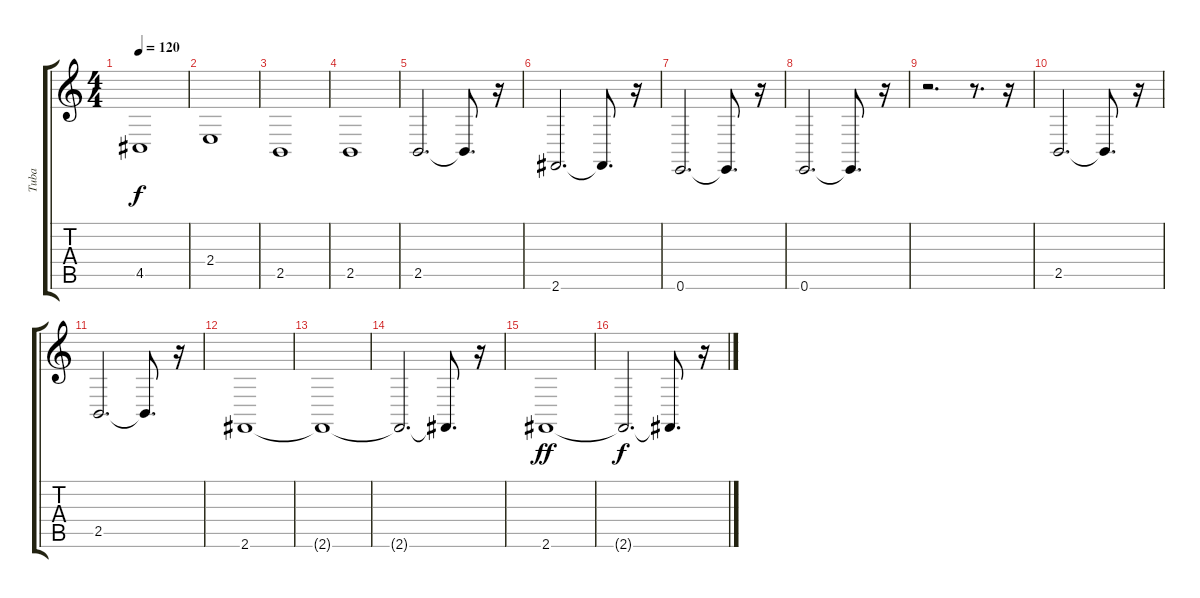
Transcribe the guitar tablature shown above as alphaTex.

\track ("Tuba" "Tuba") {instrument tuba}
\staff {score tabs}
\tuning (E4 B3 G3 D3 A2 E2) {hide}
\ts (4 4)
\tempo 120
\clef g2
\ks c
4.5{t}.1{dy f} |
2.4.1 |
2.5.1 |
2.5.1 |
2.5.2{d} 2.5{t}.8{d} r.16 |
2.6.2{d} 2.6{t}.8{d} r.16 |
0.6.2{d} 0.6{t}.8{d} r.16 |
0.6.2{d} 0.6{t}.8{d} r.16 |
r.2{d} r.8{d} r.16 |
2.5.2{d} 2.5{t}.8{d} r.16 |
2.5.2{d} 2.5{t}.8{d} r.16 |
2.6.1 |
2.6{t}.1 |
2.6{t}.2{d} 2.6{t}.8{d} r.16 |
2.6.1{dy ff} |
2.6{t}.2{d dy f} 2.6{t}.8{d} r.16
